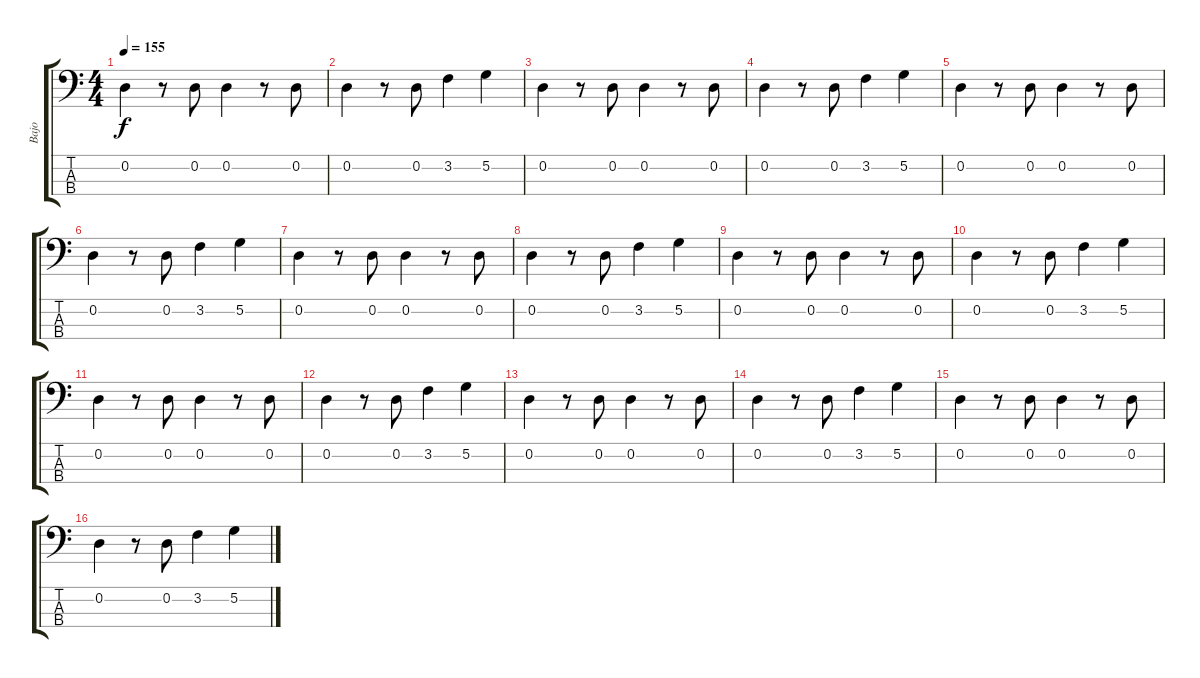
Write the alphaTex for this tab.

\track ("Bajo" "Bajo") {instrument electricbasspick}
\staff {score tabs}
\tuning (G2 D2 A1 E1) {hide}
\ts (4 4)
\tempo 155
\clef f4
\ks c
0.2.4{dy f} r.8 0.2.8 0.2.4 r.8 0.2.8 |
0.2.4 r.8 0.2.8 3.2.4 5.2.4 |
0.2.4 r.8 0.2.8 0.2.4 r.8 0.2.8 |
0.2.4 r.8 0.2.8 3.2.4 5.2.4 |
0.2.4 r.8 0.2.8 0.2.4 r.8 0.2.8 |
0.2.4 r.8 0.2.8 3.2.4 5.2.4 |
0.2.4 r.8 0.2.8 0.2.4 r.8 0.2.8 |
0.2.4 r.8 0.2.8 3.2.4 5.2.4 |
0.2.4 r.8 0.2.8 0.2.4 r.8 0.2.8 |
0.2.4 r.8 0.2.8 3.2.4 5.2.4 |
0.2.4 r.8 0.2.8 0.2.4 r.8 0.2.8 |
0.2.4 r.8 0.2.8 3.2.4 5.2.4 |
0.2.4 r.8 0.2.8 0.2.4 r.8 0.2.8 |
0.2.4 r.8 0.2.8 3.2.4 5.2.4 |
0.2.4 r.8 0.2.8 0.2.4 r.8 0.2.8 |
0.2.4 r.8 0.2.8 3.2.4 5.2.4
